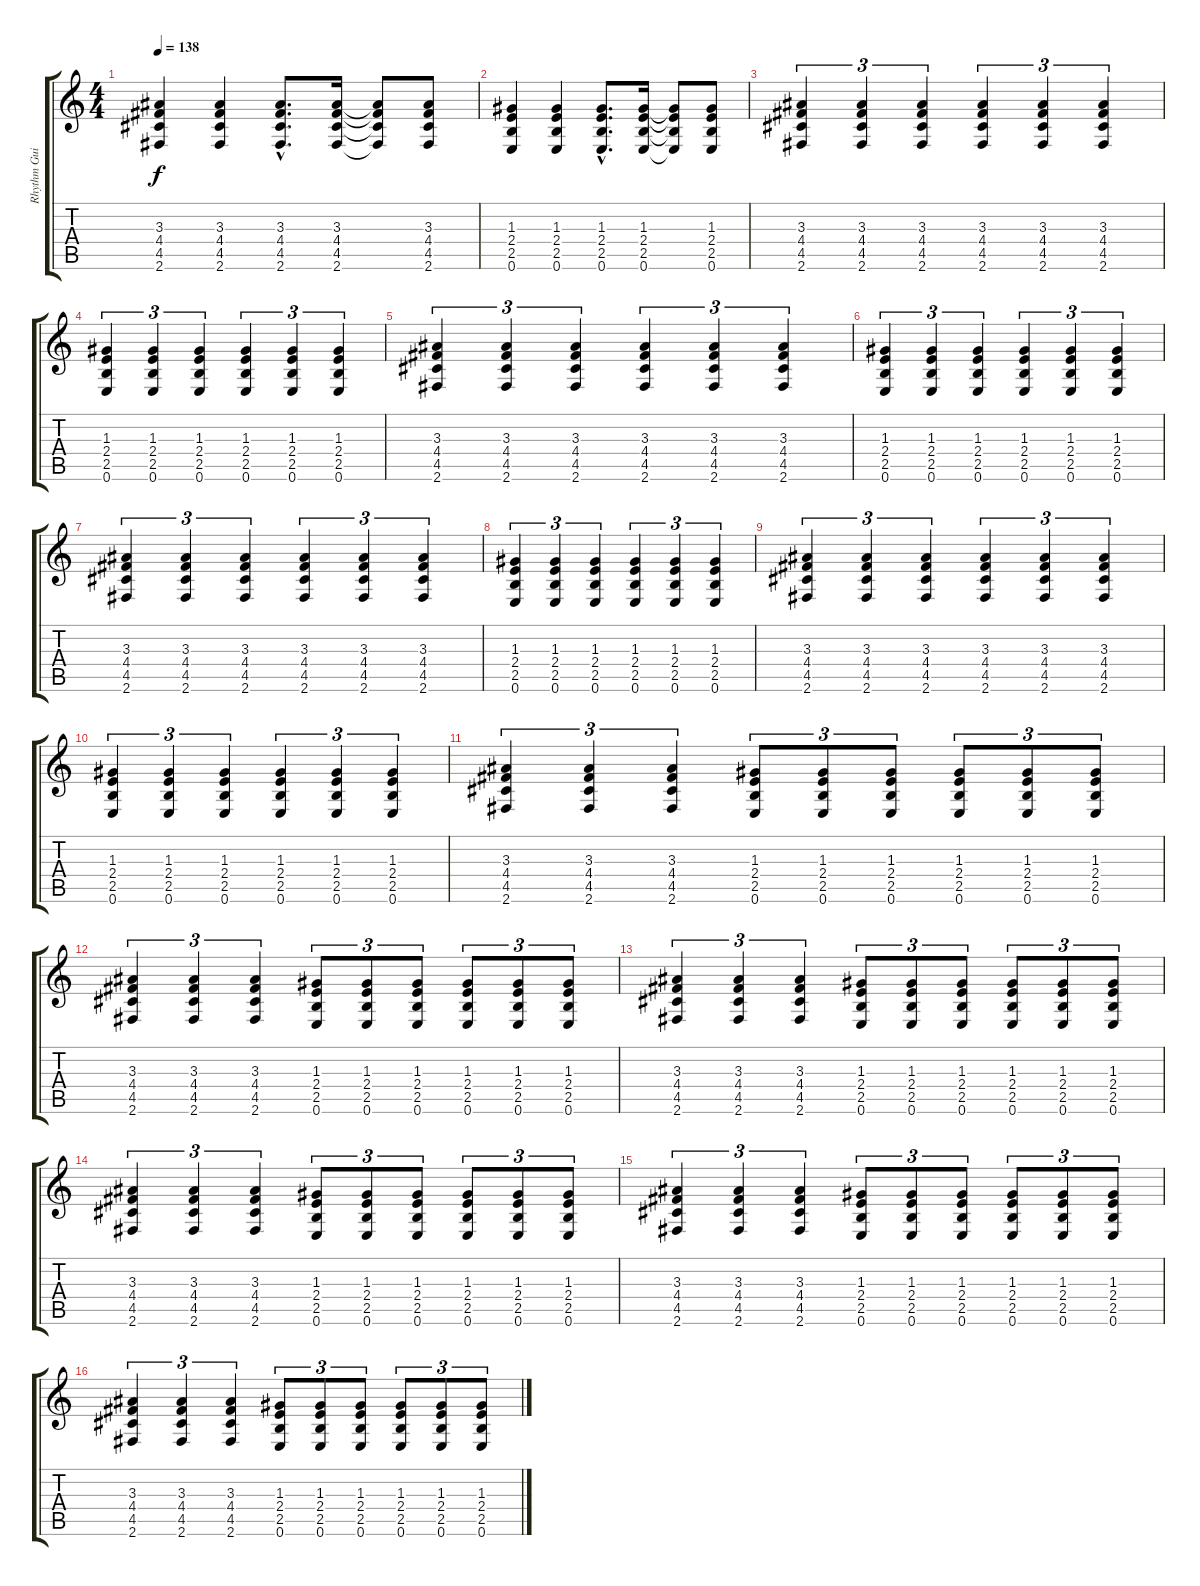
\track ("Rhythm Guitar 2" "Rhythm Gui") {instrument overdrivenguitar}
\staff {score tabs}
\tuning (E4 B3 G3 D3 A2 E2) {hide}
\ts (4 4)
\tempo 138
\clef g2
\ks c
(3.3 4.4 4.5 2.6).4{dy f} (3.3 4.4 4.5 2.6).4 (3.3{hac} 4.4{hac} 4.5{hac} 2.6{hac}).8{d} (3.3 4.4 4.5 2.6).16 (3.3{t} 4.4{t} 4.5{t} 2.6{t}).8 (3.3 4.4 4.5 2.6).8 |
(1.3 2.4 2.5 0.6).4 (1.3 2.4 2.5 0.6).4 (1.3{hac} 2.4{hac} 2.5{hac} 0.6{hac}).8{d} (1.3 2.4 2.5 0.6).16 (1.3{t} 2.4{t} 2.5{t} 0.6{t}).8 (1.3 2.4 2.5 0.6).8 |
(3.3 4.4 4.5 2.6).4{tu (3 2)} (3.3 4.4 4.5 2.6).4{tu (3 2)} (3.3 4.4 4.5 2.6).4{tu (3 2)} (3.3 4.4 4.5 2.6).4{tu (3 2)} (3.3 4.4 4.5 2.6).4{tu (3 2)} (3.3 4.4 4.5 2.6).4{tu (3 2)} |
(1.3 2.4 2.5 0.6).4{tu (3 2)} (1.3 2.4 2.5 0.6).4{tu (3 2)} (1.3 2.4 2.5 0.6).4{tu (3 2)} (1.3 2.4 2.5 0.6).4{tu (3 2)} (1.3 2.4 2.5 0.6).4{tu (3 2)} (1.3 2.4 2.5 0.6).4{tu (3 2)} |
(3.3 4.4 4.5 2.6).4{tu (3 2)} (3.3 4.4 4.5 2.6).4{tu (3 2)} (3.3 4.4 4.5 2.6).4{tu (3 2)} (3.3 4.4 4.5 2.6).4{tu (3 2)} (3.3 4.4 4.5 2.6).4{tu (3 2)} (3.3 4.4 4.5 2.6).4{tu (3 2)} |
(1.3 2.4 2.5 0.6).4{tu (3 2)} (1.3 2.4 2.5 0.6).4{tu (3 2)} (1.3 2.4 2.5 0.6).4{tu (3 2)} (1.3 2.4 2.5 0.6).4{tu (3 2)} (1.3 2.4 2.5 0.6).4{tu (3 2)} (1.3 2.4 2.5 0.6).4{tu (3 2)} |
(3.3 4.4 4.5 2.6).4{tu (3 2)} (3.3 4.4 4.5 2.6).4{tu (3 2)} (3.3 4.4 4.5 2.6).4{tu (3 2)} (3.3 4.4 4.5 2.6).4{tu (3 2)} (3.3 4.4 4.5 2.6).4{tu (3 2)} (3.3 4.4 4.5 2.6).4{tu (3 2)} |
(1.3 2.4 2.5 0.6).4{tu (3 2)} (1.3 2.4 2.5 0.6).4{tu (3 2)} (1.3 2.4 2.5 0.6).4{tu (3 2)} (1.3 2.4 2.5 0.6).4{tu (3 2)} (1.3 2.4 2.5 0.6).4{tu (3 2)} (1.3 2.4 2.5 0.6).4{tu (3 2)} |
(3.3 4.4 4.5 2.6).4{tu (3 2)} (3.3 4.4 4.5 2.6).4{tu (3 2)} (3.3 4.4 4.5 2.6).4{tu (3 2)} (3.3 4.4 4.5 2.6).4{tu (3 2)} (3.3 4.4 4.5 2.6).4{tu (3 2)} (3.3 4.4 4.5 2.6).4{tu (3 2)} |
(1.3 2.4 2.5 0.6).4{tu (3 2)} (1.3 2.4 2.5 0.6).4{tu (3 2)} (1.3 2.4 2.5 0.6).4{tu (3 2)} (1.3 2.4 2.5 0.6).4{tu (3 2)} (1.3 2.4 2.5 0.6).4{tu (3 2)} (1.3 2.4 2.5 0.6).4{tu (3 2)} |
(3.3 4.4 4.5 2.6).4{tu (3 2)} (3.3 4.4 4.5 2.6).4{tu (3 2)} (3.3 4.4 4.5 2.6).4{tu (3 2)} (1.3 2.4 2.5 0.6).8{tu (3 2)} (1.3 2.4 2.5 0.6).8{tu (3 2)} (1.3 2.4 2.5 0.6).8{tu (3 2)} (1.3 2.4 2.5 0.6).8{tu (3 2)} (1.3 2.4 2.5 0.6).8{tu (3 2)} (1.3 2.4 2.5 0.6).8{tu (3 2)} |
(3.3 4.4 4.5 2.6).4{tu (3 2)} (3.3 4.4 4.5 2.6).4{tu (3 2)} (3.3 4.4 4.5 2.6).4{tu (3 2)} (1.3 2.4 2.5 0.6).8{tu (3 2)} (1.3 2.4 2.5 0.6).8{tu (3 2)} (1.3 2.4 2.5 0.6).8{tu (3 2)} (1.3 2.4 2.5 0.6).8{tu (3 2)} (1.3 2.4 2.5 0.6).8{tu (3 2)} (1.3 2.4 2.5 0.6).8{tu (3 2)} |
(3.3 4.4 4.5 2.6).4{tu (3 2)} (3.3 4.4 4.5 2.6).4{tu (3 2)} (3.3 4.4 4.5 2.6).4{tu (3 2)} (1.3 2.4 2.5 0.6).8{tu (3 2)} (1.3 2.4 2.5 0.6).8{tu (3 2)} (1.3 2.4 2.5 0.6).8{tu (3 2)} (1.3 2.4 2.5 0.6).8{tu (3 2)} (1.3 2.4 2.5 0.6).8{tu (3 2)} (1.3 2.4 2.5 0.6).8{tu (3 2)} |
(3.3 4.4 4.5 2.6).4{tu (3 2)} (3.3 4.4 4.5 2.6).4{tu (3 2)} (3.3 4.4 4.5 2.6).4{tu (3 2)} (1.3 2.4 2.5 0.6).8{tu (3 2)} (1.3 2.4 2.5 0.6).8{tu (3 2)} (1.3 2.4 2.5 0.6).8{tu (3 2)} (1.3 2.4 2.5 0.6).8{tu (3 2)} (1.3 2.4 2.5 0.6).8{tu (3 2)} (1.3 2.4 2.5 0.6).8{tu (3 2)} |
(3.3 4.4 4.5 2.6).4{tu (3 2)} (3.3 4.4 4.5 2.6).4{tu (3 2)} (3.3 4.4 4.5 2.6).4{tu (3 2)} (1.3 2.4 2.5 0.6).8{tu (3 2)} (1.3 2.4 2.5 0.6).8{tu (3 2)} (1.3 2.4 2.5 0.6).8{tu (3 2)} (1.3 2.4 2.5 0.6).8{tu (3 2)} (1.3 2.4 2.5 0.6).8{tu (3 2)} (1.3 2.4 2.5 0.6).8{tu (3 2)} |
(3.3 4.4 4.5 2.6).4{tu (3 2)} (3.3 4.4 4.5 2.6).4{tu (3 2)} (3.3 4.4 4.5 2.6).4{tu (3 2)} (1.3 2.4 2.5 0.6).8{tu (3 2)} (1.3 2.4 2.5 0.6).8{tu (3 2)} (1.3 2.4 2.5 0.6).8{tu (3 2)} (1.3 2.4 2.5 0.6).8{tu (3 2)} (1.3 2.4 2.5 0.6).8{tu (3 2)} (1.3 2.4 2.5 0.6).8{tu (3 2)}
